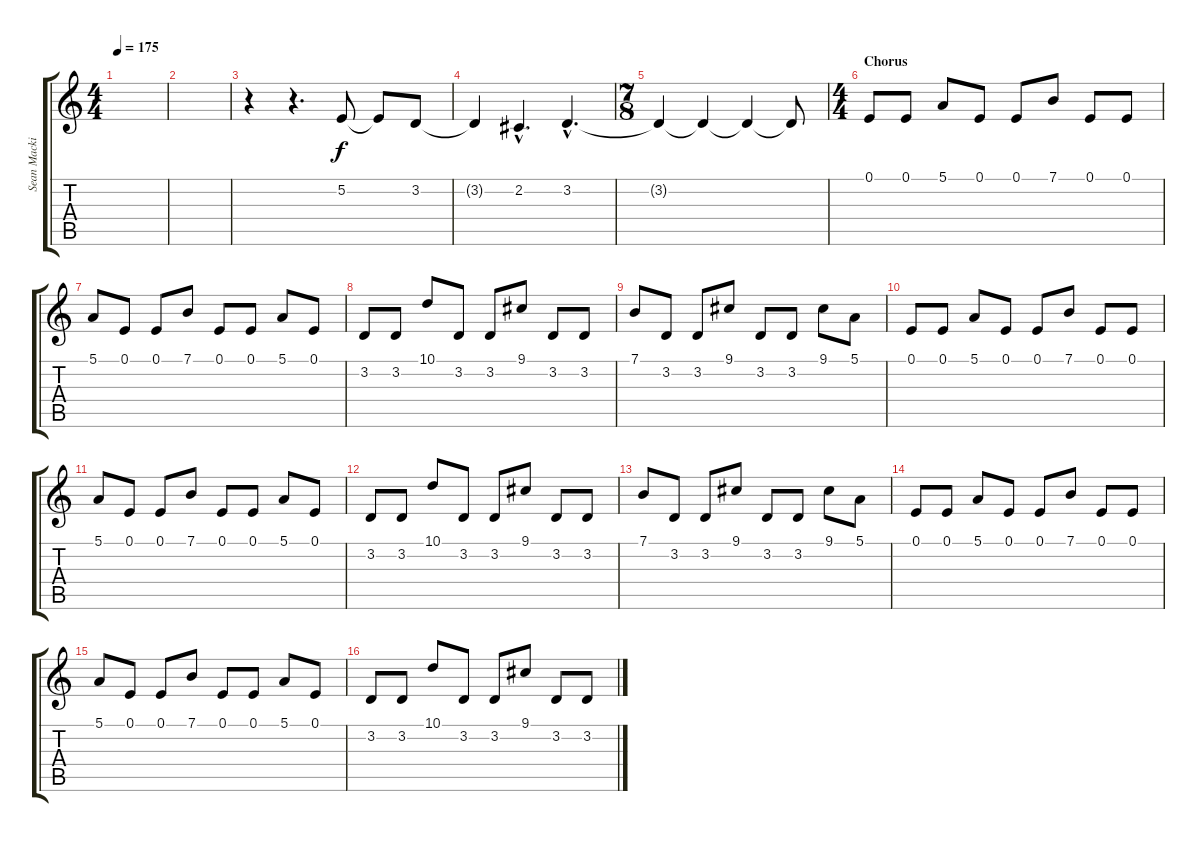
\track ("Sean Mackin Violin" "Sean Macki") {instrument violin}
\staff {score tabs}
\tuning (E4 B3 G3 D3 A2 E2) {hide}
\ts (4 4)
\tempo 175
\clef g2
\ks c
|
|
r.4 r.4{d} 5.2.8 5.2{t}.8 3.2.8 |
3.2{t}.4 2.2{hac}.4{d} 3.2{hac}.4{d volume 3} |
\ts (7 8)
3.2{t}.4 3.2{t}.4 3.2{t}.4 3.2{t}.8 |
\ts (4 4)
\section ("" "Chorus")
0.1.8{volume 16} 0.1.8 5.1.8 0.1.8 0.1.8 7.1.8 0.1.8 0.1.8 |
5.1.8 0.1.8 0.1.8 7.1.8 0.1.8 0.1.8 5.1.8 0.1.8 |
3.2.8 3.2.8 10.1.8 3.2.8 3.2.8 9.1.8 3.2.8 3.2.8 |
7.1.8 3.2.8 3.2.8 9.1.8 3.2.8 3.2.8 9.1.8 5.1.8 |
0.1.8 0.1.8 5.1.8 0.1.8 0.1.8 7.1.8 0.1.8 0.1.8 |
5.1.8 0.1.8 0.1.8 7.1.8 0.1.8 0.1.8 5.1.8 0.1.8 |
3.2.8 3.2.8 10.1.8 3.2.8 3.2.8 9.1.8 3.2.8 3.2.8 |
7.1.8 3.2.8 3.2.8 9.1.8 3.2.8 3.2.8 9.1.8 5.1.8 |
0.1.8 0.1.8 5.1.8 0.1.8 0.1.8 7.1.8 0.1.8 0.1.8 |
5.1.8 0.1.8 0.1.8 7.1.8 0.1.8 0.1.8 5.1.8 0.1.8 |
3.2.8 3.2.8 10.1.8 3.2.8 3.2.8 9.1.8 3.2.8 3.2.8
